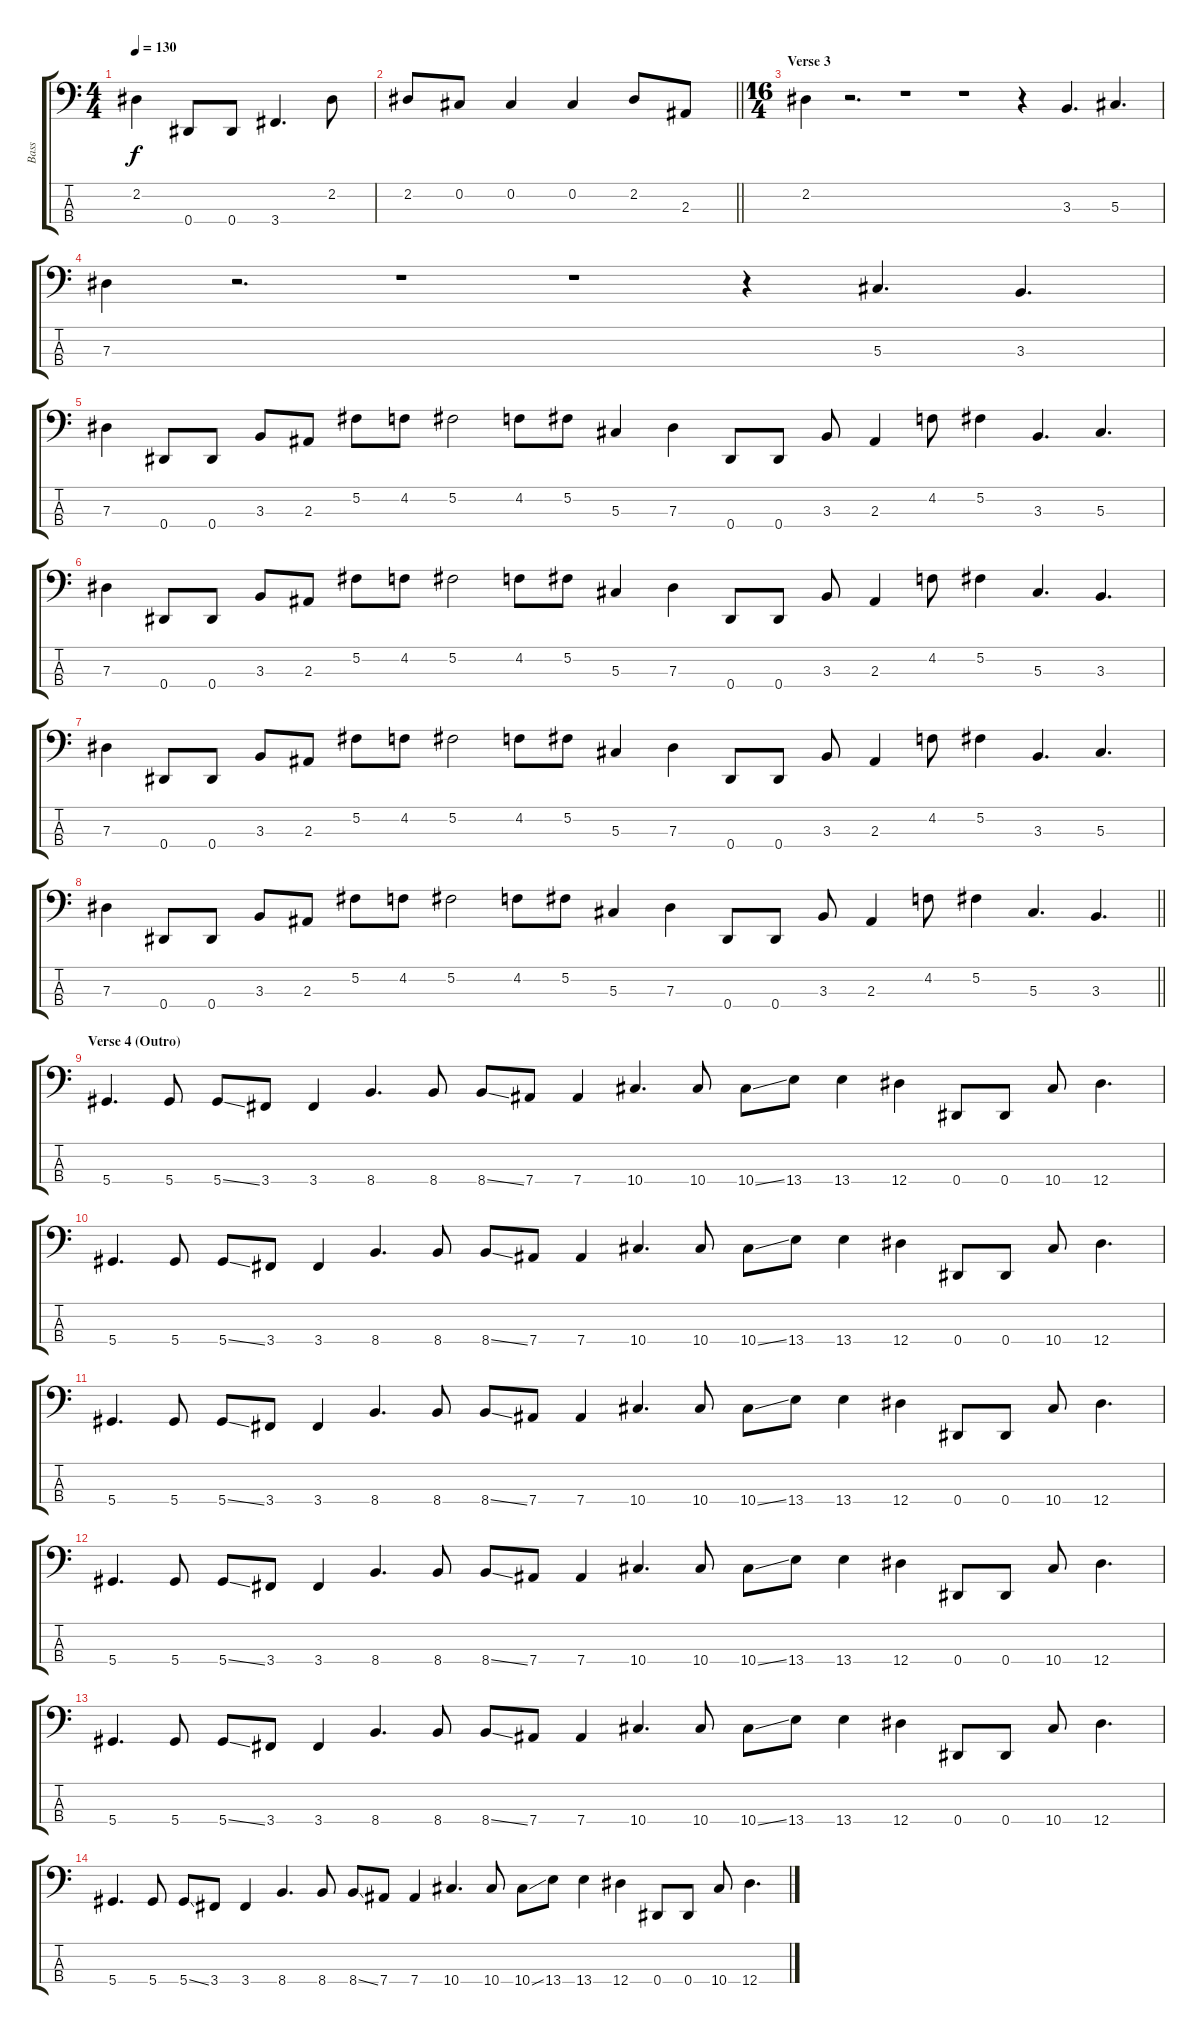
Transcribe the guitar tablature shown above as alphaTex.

\track ("Bass" "Bass") {instrument electricbassfinger bank 98}
\staff {score tabs}
\tuning (Gb2 Db2 Ab1 Eb1) {hide}
\ts (4 4)
\tempo 130
\clef f4
\ks c
2.2.4{dy f} 0.4.8 0.4.8 3.4.4{d} 2.2.8 |
\barLineRight lightlight
2.2.8 0.2.8 0.2.4 0.2.4 2.2.8 2.3.8 |
\ts (16 4)
\section ("" "Verse 3")
2.2.4 r.2{d} r.1 r.1 r.4 3.3.4{d} 5.3.4{d} |
7.3.4 r.2{d} r.1 r.1 r.4 5.3.4{d} 3.3.4{d} |
7.3.4 0.4.8 0.4.8 3.3.8 2.3.8 5.2.8 4.2.8 5.2.2 4.2.8 5.2.8 5.3.4 7.3.4 0.4.8 0.4.8 3.3.8 2.3.4 4.2.8 5.2.4 3.3.4{d} 5.3.4{d} |
7.3.4 0.4.8 0.4.8 3.3.8 2.3.8 5.2.8 4.2.8 5.2.2 4.2.8 5.2.8 5.3.4 7.3.4 0.4.8 0.4.8 3.3.8 2.3.4 4.2.8 5.2.4 5.3.4{d} 3.3.4{d} |
7.3.4 0.4.8 0.4.8 3.3.8 2.3.8 5.2.8 4.2.8 5.2.2 4.2.8 5.2.8 5.3.4 7.3.4 0.4.8 0.4.8 3.3.8 2.3.4 4.2.8 5.2.4 3.3.4{d} 5.3.4{d} |
\barLineRight lightlight
7.3.4 0.4.8 0.4.8 3.3.8 2.3.8 5.2.8 4.2.8 5.2.2 4.2.8 5.2.8 5.3.4 7.3.4 0.4.8 0.4.8 3.3.8 2.3.4 4.2.8 5.2.4 5.3.4{d} 3.3.4{d} |
\section ("" "Verse 4 (Outro)")
5.4.4{d} 5.4.8 5.4{ss}.8 3.4.8 3.4.4 8.4.4{d} 8.4.8 8.4{ss}.8 7.4.8 7.4.4 10.4.4{d} 10.4.8 10.4{ss}.8 13.4.8 13.4.4 12.4.4 0.4.8 0.4.8 10.4.8 12.4.4{d} |
5.4.4{d} 5.4.8 5.4{ss}.8 3.4.8 3.4.4 8.4.4{d} 8.4.8 8.4{ss}.8 7.4.8 7.4.4 10.4.4{d} 10.4.8 10.4{ss}.8 13.4.8 13.4.4 12.4.4 0.4.8 0.4.8 10.4.8 12.4.4{d} |
5.4.4{d} 5.4.8 5.4{ss}.8 3.4.8 3.4.4 8.4.4{d} 8.4.8 8.4{ss}.8 7.4.8 7.4.4 10.4.4{d} 10.4.8 10.4{ss}.8 13.4.8 13.4.4 12.4.4 0.4.8 0.4.8 10.4.8 12.4.4{d} |
5.4.4{d} 5.4.8 5.4{ss}.8 3.4.8 3.4.4 8.4.4{d} 8.4.8 8.4{ss}.8 7.4.8 7.4.4 10.4.4{d} 10.4.8 10.4{ss}.8 13.4.8 13.4.4 12.4.4 0.4.8 0.4.8 10.4.8 12.4.4{d} |
5.4.4{d} 5.4.8 5.4{ss}.8 3.4.8 3.4.4 8.4.4{d} 8.4.8 8.4{ss}.8 7.4.8 7.4.4 10.4.4{d} 10.4.8 10.4{ss}.8 13.4.8 13.4.4 12.4.4 0.4.8 0.4.8 10.4.8 12.4.4{d} |
5.4.4{d} 5.4.8 5.4{ss}.8 3.4.8 3.4.4 8.4.4{d} 8.4.8 8.4{ss}.8 7.4.8 7.4.4 10.4.4{d} 10.4.8 10.4{ss}.8 13.4.8 13.4.4 12.4.4 0.4.8 0.4.8 10.4.8 12.4.4{d}
